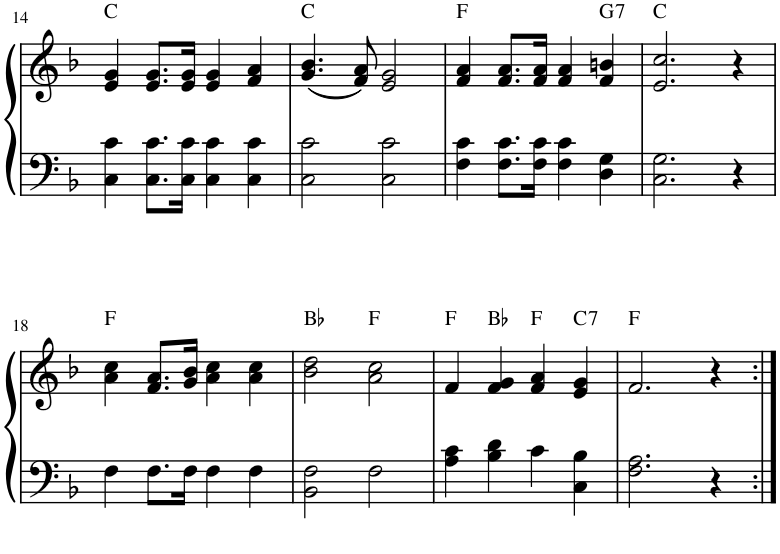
**kern	**kern	**harte
*part1	*part1	*part1
*staff2	*staff1	*
*I"Piano	*	*
*I'Pno.	*	*
!!LO:PB:g=z
*clefF4	*clefG2	*
*k[b-]	*k[b-]	*
*M4/4	*M4/4	*
=14	=14	=14
4C\ 4c\	4e/ 4g/	C:maj
8.C\ 8.c\L	8.e/ 8.g/L	.
16C\ 16c\Jk	16e/ 16g/Jk	.
4C\ 4c\	4e/ 4g/	.
4C\ 4c\	4f/ 4a/	.
=15	=15	=15
2C\ 2c\	(4.g/ 4.b-/	C:maj
.	8f/ 8a/)	.
2C\ 2c\	2e/ 2g/	.
=16	=16	=16
4F\ 4c\	4f/ 4a/	F:maj
8.F\ 8.c\L	8.f/ 8.a/L	.
16F\ 16c\Jk	16f/ 16a/Jk	.
4F\ 4c\	4f/ 4a/	.
!	!	!LO:H:kt=7
4D\ 4G\	4f/ 4bn/	G:7
=17	=17	=17
2.C\ 2.G\	2.e/ 2.cc/	C:maj
4r	4r	.
!!LO:LB:g=z
=18	=18	=18
4F\	4a\ 4cc\	F:maj
8.F\L	8.f/ 8.a/L	.
16F\Jk	16g/ 16b-/Jk	.
4F\	4a\ 4cc\	.
4F\	4a\ 4cc\	.
=19	=19	=19
2BB-\ 2F\	2b-\ 2dd\	Bb:maj
2F\	2a\ 2cc\	F:maj
=20	=20	=20
4A\ 4c\	4f/	F:maj
4B-\ 4d\	4f/ 4g/	Bb:maj
4c\	4f/ 4a/	F:maj
!	!	!LO:H:kt=7
4C\ 4B-\	4e/ 4g/	C:7
=21	=21	=21
2.F\ 2.A\	2.f/	F:maj
4r	4r	.
=:|!	=:|!	=:|!
*-	*-	*-
